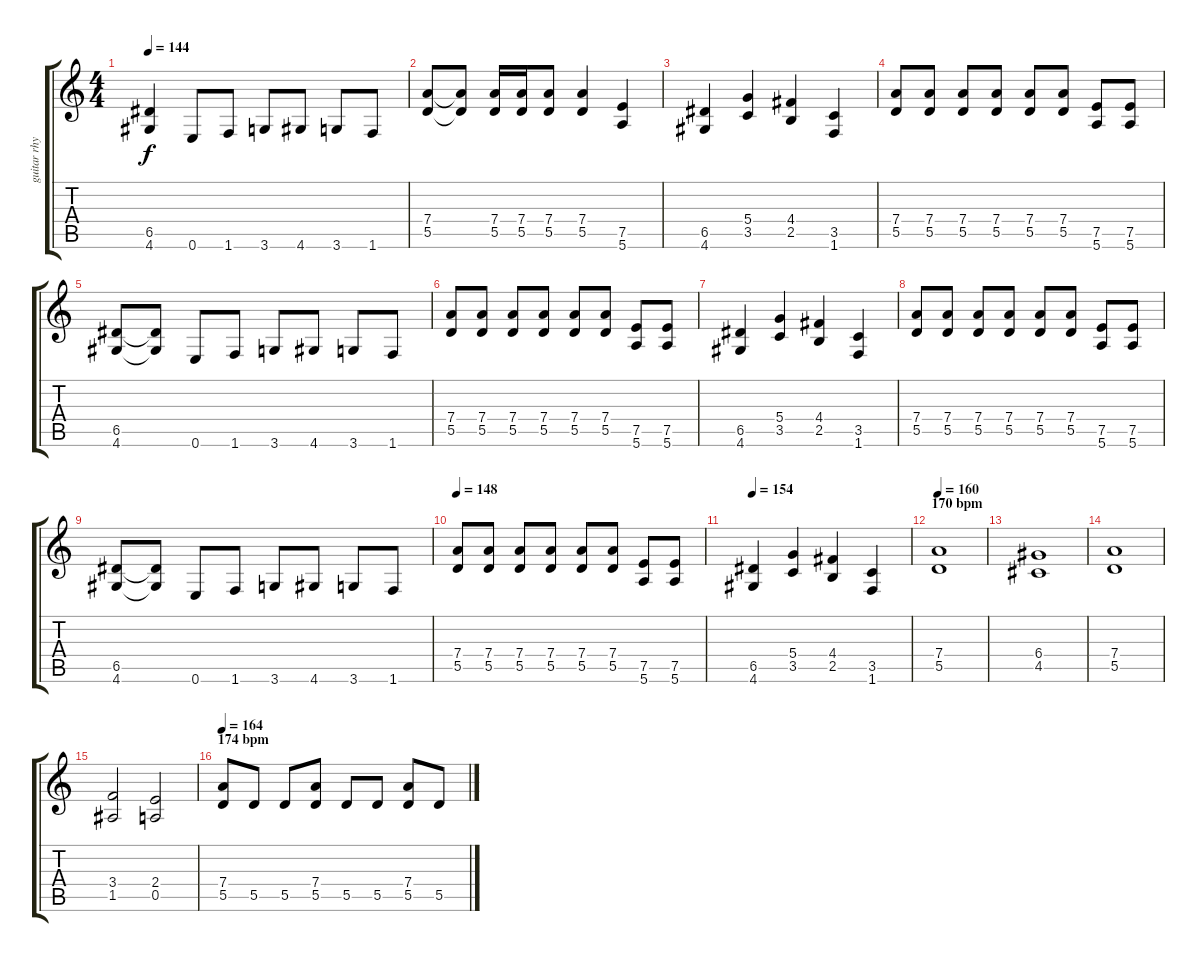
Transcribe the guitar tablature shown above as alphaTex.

\track ("guitar rhythm " "guitar rhy") {instrument distortionguitar}
\staff {score tabs}
\tuning (E4 B3 G3 D3 A2 E2) {hide}
\ts (4 4)
\tempo 144
\clef g2
\ks c
(6.5 4.6).4{dy f} 0.6.8 1.6.8 3.6.8 4.6.8 3.6.8 1.6.8 |
(7.4 5.5).8 (7.4{t} 5.5{t}).8 (7.4 5.5).16 (7.4 5.5).16 (7.4 5.5).8 (7.4 5.5).4 (7.5 5.6).4 |
(6.5 4.6).4 (5.4 3.5).4 (4.4 2.5).4 (3.5 1.6).4 |
(7.4 5.5).8 (7.4 5.5).8 (7.4 5.5).8 (7.4 5.5).8 (7.4 5.5).8 (7.4 5.5).8 (7.5 5.6).8 (7.5 5.6).8 |
(6.5 4.6).8 (6.5{t} 4.6{t}).8 0.6.8 1.6.8 3.6.8 4.6.8 3.6.8 1.6.8 |
(7.4 5.5).8 (7.4 5.5).8 (7.4 5.5).8 (7.4 5.5).8 (7.4 5.5).8 (7.4 5.5).8 (7.5 5.6).8 (7.5 5.6).8 |
(6.5 4.6).4 (5.4 3.5).4 (4.4 2.5).4 (3.5 1.6).4 |
(7.4 5.5).8 (7.4 5.5).8 (7.4 5.5).8 (7.4 5.5).8 (7.4 5.5).8 (7.4 5.5).8 (7.5 5.6).8 (7.5 5.6).8 |
(6.5 4.6).8 (6.5{t} 4.6{t}).8 0.6.8 1.6.8 3.6.8 4.6.8 3.6.8 1.6.8 |
\tempo 148
(7.4 5.5).8 (7.4 5.5).8 (7.4 5.5).8 (7.4 5.5).8 (7.4 5.5).8 (7.4 5.5).8 (7.5 5.6).8 (7.5 5.6).8 |
\tempo 154
(6.5 4.6).4 (5.4 3.5).4 (4.4 2.5).4 (3.5 1.6).4 |
\section ("" "170 bpm")
\tempo 160
(7.4 5.5).1 |
(6.4 4.5).1 |
(7.4 5.5).1 |
(3.4 1.5).2 (2.4 0.5).2 |
\section ("" "174 bpm")
\tempo 164
(7.4 5.5).8 5.5.8 5.5.8 (7.4 5.5).8 5.5.8 5.5.8 (7.4 5.5).8 5.5.8
